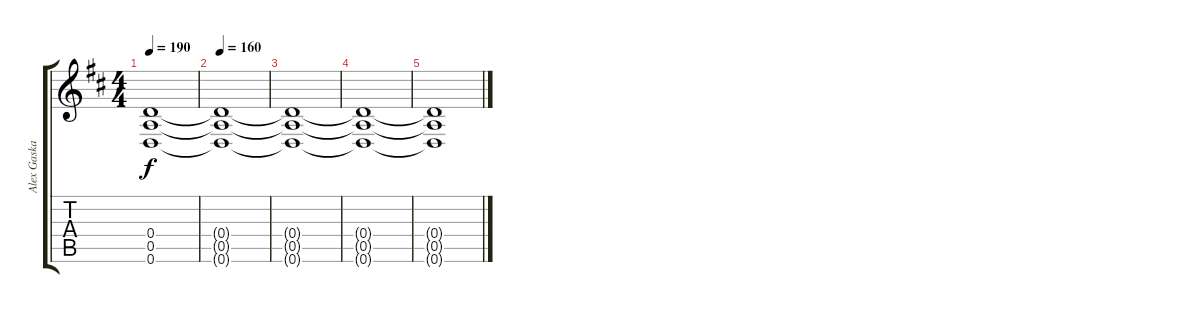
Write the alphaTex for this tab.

\track ("Alex Gaskarth" "Alex Gaska") {instrument distortionguitar}
\staff {score tabs}
\tuning (E4 B3 G3 D3 A2 D2) {hide}
\ts (4 4)
\tempo 190
\clef g2
\ks d
(0.4 0.5 0.6).1{dy f} |
\tempo 160
(0.4{t} 0.5{t} 0.6{t}).1 |
(0.4{t} 0.5{t} 0.6{t}).1 |
(0.4{t} 0.5{t} 0.6{t}).1 |
(0.4{t} 0.5{t} 0.6{t}).1
